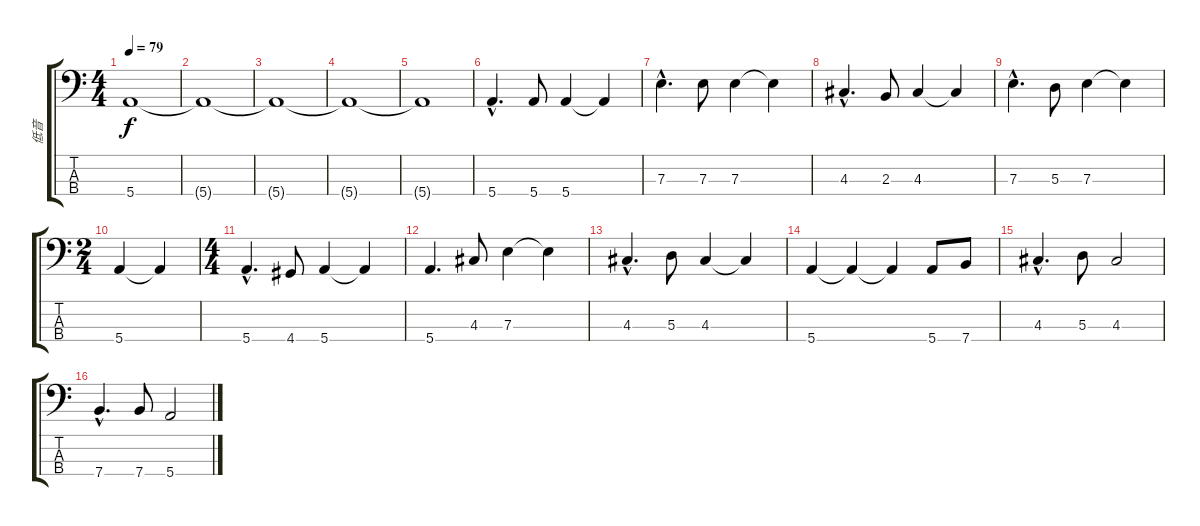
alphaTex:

\track ("低音" "低音") {instrument electricbassfinger}
\staff {score tabs}
\tuning (G2 D2 A1 E1) {hide}
\ts (4 4)
\tempo 79
\clef f4
\ks c
5.4{t}.1{dy f} |
5.4{t}.1 |
5.4{t}.1 |
5.4{t}.1 |
5.4{t}.1 |
5.4{hac}.4{d} 5.4.8 5.4.4 5.4{t}.4 |
7.3{hac}.4{d} 7.3.8 7.3.4 7.3{t}.4 |
4.3{hac}.4{d} 2.3.8 4.3.4 4.3{t}.4 |
7.3{hac}.4{d} 5.3.8 7.3.4 7.3{t}.4 |
\ts (2 4)
5.4.4 5.4{t}.4 |
\ts (4 4)
5.4{hac}.4{d} 4.4.8 5.4.4 5.4{t}.4 |
5.4.4{d} 4.3.8 7.3.4 7.3{t}.4 |
4.3{hac}.4{d} 5.3.8 4.3.4 4.3{t}.4 |
5.4.4 5.4{t}.4 5.4{t}.4 5.4.8 7.4.8 |
4.3{hac}.4{d} 5.3.8 4.3.2 |
7.4{hac}.4{d} 7.4.8 5.4.2
